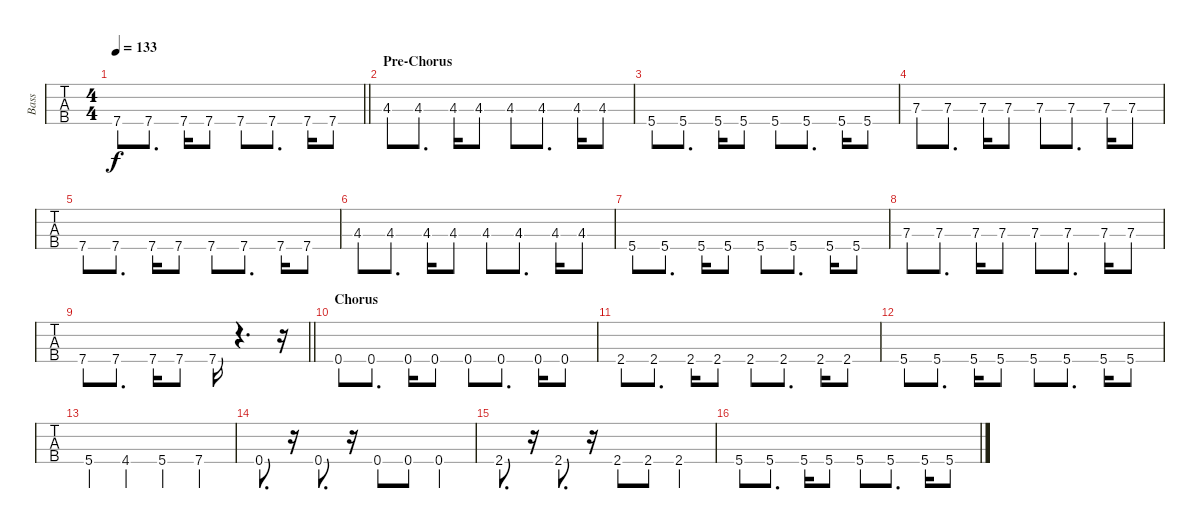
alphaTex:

\track ("Bass" "Bass") {instrument electricbasspick}
\staff {tabs}
\tuning (G2 D2 A1 E1) {hide}
\ts (4 4)
\tempo 133
\clef f4
\barLineRight lightlight
\ks c
7.4.8{dy f} 7.4.8{d} 7.4.16 7.4.8 7.4.8 7.4.8{d} 7.4.16 7.4.8 |
\section ("" "Pre-Chorus")
4.3.8 4.3.8{d} 4.3.16 4.3.8 4.3.8 4.3.8{d} 4.3.16 4.3.8 |
5.4.8 5.4.8{d} 5.4.16 5.4.8 5.4.8 5.4.8{d} 5.4.16 5.4.8 |
7.3.8 7.3.8{d} 7.3.16 7.3.8 7.3.8 7.3.8{d} 7.3.16 7.3.8 |
7.4.8 7.4.8{d} 7.4.16 7.4.8 7.4.8 7.4.8{d} 7.4.16 7.4.8 |
4.3.8 4.3.8{d} 4.3.16 4.3.8 4.3.8 4.3.8{d} 4.3.16 4.3.8 |
5.4.8 5.4.8{d} 5.4.16 5.4.8 5.4.8 5.4.8{d} 5.4.16 5.4.8 |
7.3.8 7.3.8{d} 7.3.16 7.3.8 7.3.8 7.3.8{d} 7.3.16 7.3.8 |
\barLineRight lightlight
7.4.8 7.4.8{d} 7.4.16 7.4.8 7.4.16 r.4{d} r.16 |
\section ("" "Chorus")
0.4.8 0.4.8{d} 0.4.16 0.4.8 0.4.8 0.4.8{d} 0.4.16 0.4.8 |
2.4.8 2.4.8{d} 2.4.16 2.4.8 2.4.8 2.4.8{d} 2.4.16 2.4.8 |
5.4.8 5.4.8{d} 5.4.16 5.4.8 5.4.8 5.4.8{d} 5.4.16 5.4.8 |
5.4.4 4.4.4 5.4.4 7.4.4 |
0.4.8{d} r.16 0.4.8{d} r.16 0.4.8 0.4.8 0.4.4 |
2.4.8{d} r.16 2.4.8{d} r.16 2.4.8 2.4.8 2.4.4 |
5.4.8 5.4.8{d} 5.4.16 5.4.8 5.4.8 5.4.8{d} 5.4.16 5.4.8
